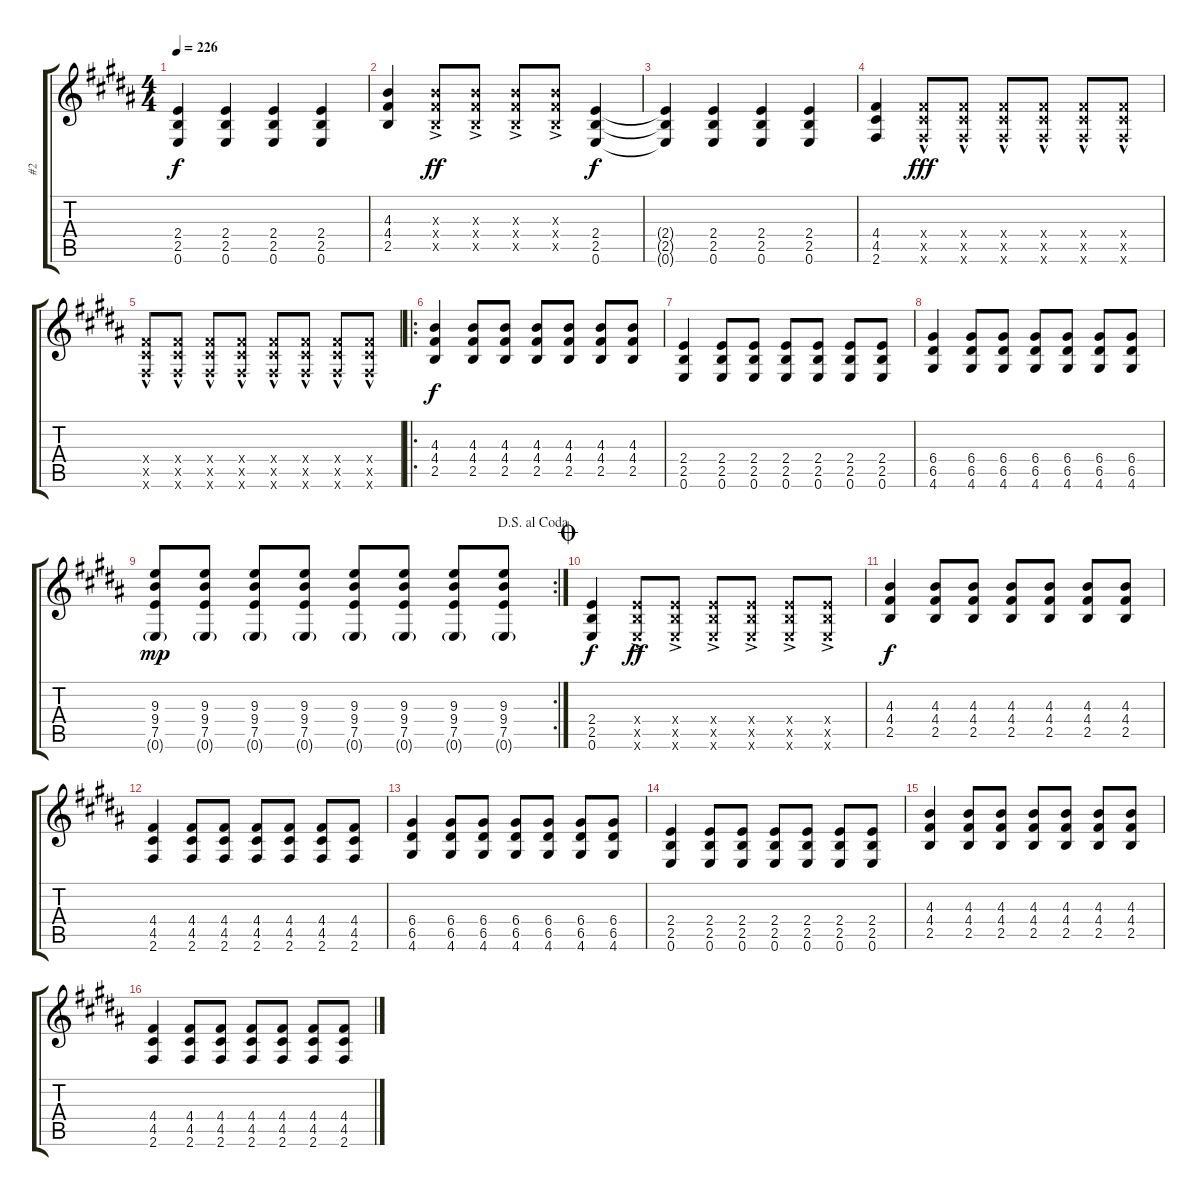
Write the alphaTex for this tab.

\track ("#2" "#2") {instrument overdrivenguitar}
\staff {score tabs}
\tuning (E4 B3 G3 D3 A2 E2) {hide}
\ts (4 4)
\tempo 226
\clef g2
\ks g#minor
(2.4{t} 2.5{t} 0.6{t}).4{dy f} (2.4 2.5 0.6).4 (2.4 2.5 0.6).4 (2.4 2.5 0.6).4 |
\ks b
(4.3 4.4 2.5).4 (4.3{ac x} 4.4{ac x} 2.5{ac x}).8{dy ff} (4.3{ac x} 4.4{ac x} 2.5{ac x}).8 (4.3{ac x} 4.4{ac x} 2.5{ac x}).8 (4.3{ac x} 4.4{ac x} 2.5{ac x}).8 (2.4 2.5 0.6).4{dy f} |
\ks g#minor
(2.4{t} 2.5{t} 0.6{t}).4 (2.4 2.5 0.6).4 (2.4 2.5 0.6).4 (2.4 2.5 0.6).4 |
(4.4 4.5 2.6).4 (4.4{hac x} 4.5{hac x} 2.6{hac x}).8{dy fff} (4.4{hac x} 4.5{hac x} 2.6{hac x}).8 (4.4{hac x} 4.5{hac x} 2.6{hac x}).8 (4.4{hac x} 4.5{hac x} 2.6{hac x}).8 (4.4{hac x} 4.5{hac x} 2.6{hac x}).8 (4.4{hac x} 4.5{hac x} 2.6{hac x}).8 |
(4.4{hac x} 4.5{hac x} 2.6{hac x}).8 (4.4{hac x} 4.5{hac x} 2.6{hac x}).8 (4.4{hac x} 4.5{hac x} 2.6{hac x}).8 (4.4{hac x} 4.5{hac x} 2.6{hac x}).8 (4.4{hac x} 4.5{hac x} 2.6{hac x}).8 (4.4{hac x} 4.5{hac x} 2.6{hac x}).8 (4.4{hac x} 4.5{hac x} 2.6{hac x}).8 (4.4{hac x} 4.5{hac x} 2.6{hac x}).8 |
\ro
\ks b
(4.3 4.4 2.5).4{dy f} (4.3 4.4 2.5).8 (4.3 4.4 2.5).8 (4.3 4.4 2.5).8 (4.3 4.4 2.5).8 (4.3 4.4 2.5).8 (4.3 4.4 2.5).8 |
\ks g#minor
(2.4 2.5 0.6).4 (2.4 2.5 0.6).8 (2.4 2.5 0.6).8 (2.4 2.5 0.6).8 (2.4 2.5 0.6).8 (2.4 2.5 0.6).8 (2.4 2.5 0.6).8 |
(6.4 6.5 4.6).4 (6.4 6.5 4.6).8 (6.4 6.5 4.6).8 (6.4 6.5 4.6).8 (6.4 6.5 4.6).8 (6.4 6.5 4.6).8 (6.4 6.5 4.6).8 |
\rc 2
\jump dalsegnoalcoda
(9.3 9.4 7.5 0.6{g}).8{dy mp} (9.3 9.4 7.5 0.6{g}).8 (9.3 9.4 7.5 0.6{g}).8 (9.3 9.4 7.5 0.6{g}).8 (9.3 9.4 7.5 0.6{g}).8 (9.3 9.4 7.5 0.6{g}).8 (9.3 9.4 7.5 0.6{g}).8 (9.3 9.4 7.5 0.6{g}).8 |
\jump coda
\ks b
(2.4 2.5 0.6).4{dy f} (2.4{ac x} 2.5{ac x} 0.6{ac x}).8{dy ff} (2.4{ac x} 2.5{ac x} 0.6{ac x}).8 (2.4{ac x} 2.5{ac x} 0.6{ac x}).8 (2.4{ac x} 2.5{ac x} 0.6{ac x}).8 (2.4{ac x} 2.5{ac x} 0.6{ac x}).8 (2.4{ac x} 2.5{ac x} 0.6{ac x}).8 |
\ks g#minor
(4.3 4.4 2.5).4{dy f} (4.3 4.4 2.5).8 (4.3 4.4 2.5).8 (4.3 4.4 2.5).8 (4.3 4.4 2.5).8 (4.3 4.4 2.5).8 (4.3 4.4 2.5).8 |
(4.4 4.5 2.6).4 (4.4 4.5 2.6).8 (4.4 4.5 2.6).8 (4.4 4.5 2.6).8 (4.4 4.5 2.6).8 (4.4 4.5 2.6).8 (4.4 4.5 2.6).8 |
\ks b
(6.4 6.5 4.6).4 (6.4 6.5 4.6).8 (6.4 6.5 4.6).8 (6.4 6.5 4.6).8 (6.4 6.5 4.6).8 (6.4 6.5 4.6).8 (6.4 6.5 4.6).8 |
\ks g#minor
(2.4 2.5 0.6).4 (2.4 2.5 0.6).8 (2.4 2.5 0.6).8 (2.4 2.5 0.6).8 (2.4 2.5 0.6).8 (2.4 2.5 0.6).8 (2.4 2.5 0.6).8 |
(4.3 4.4 2.5).4 (4.3 4.4 2.5).8 (4.3 4.4 2.5).8 (4.3 4.4 2.5).8 (4.3 4.4 2.5).8 (4.3 4.4 2.5).8 (4.3 4.4 2.5).8 |
(4.4 4.5 2.6).4 (4.4 4.5 2.6).8 (4.4 4.5 2.6).8 (4.4 4.5 2.6).8 (4.4 4.5 2.6).8 (4.4 4.5 2.6).8 (4.4 4.5 2.6).8
